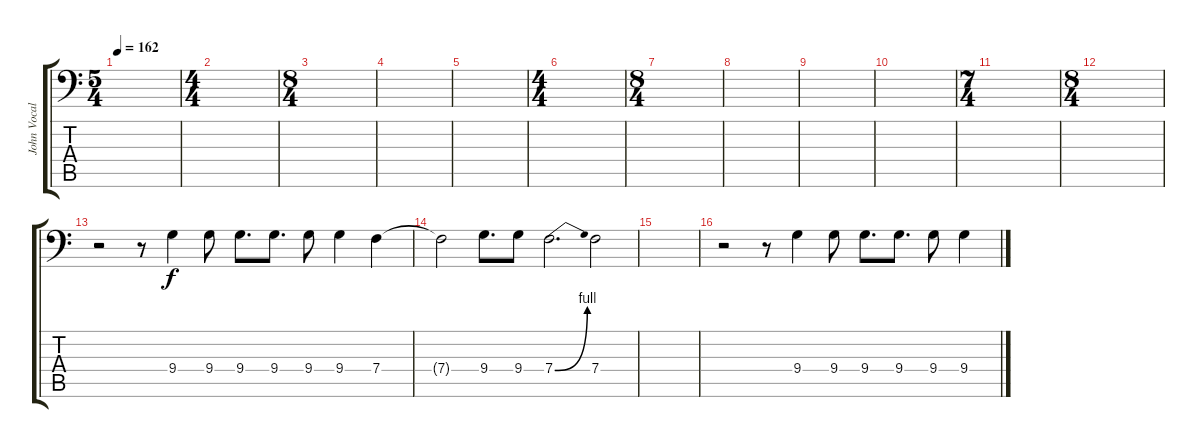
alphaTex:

\track ("John Vocals" "John Vocal") {instrument tuba}
\staff {score tabs}
\tuning (C4 G3 Eb3 Bb2 F2 Bb1) {hide}
\ts (5 4)
\tempo 162
\clef f4
\ks c
|
\ts (4 4)
|
\ts (8 4)
|
|
|
\ts (4 4)
|
\ts (8 4)
|
|
|
|
\ts (7 4)
|
\ts (8 4)
|
r.2 r.8 9.4.4 9.4.8 9.4.8{d} 9.4.8{d} 9.4.8 9.4.4 7.4.4 |
7.4{t}.2 9.4.8{d} 9.4.8 7.4{be (bend 0 0 60 4)}.2{d} 7.4.2 |
|
r.2 r.8 9.4.4 9.4.8 9.4.8{d} 9.4.8{d} 9.4.8 9.4.4
